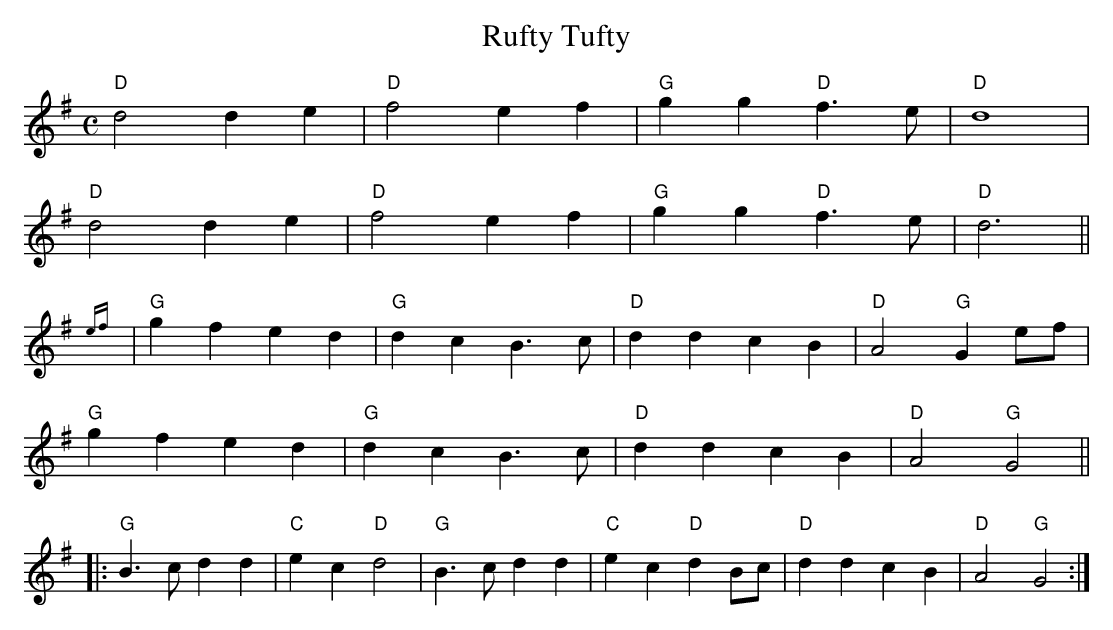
X:1
T:Rufty Tufty
M:C
L:1/8
K:Gmaj
"D" d4 d2 e2| "D" f4 e2 f2 |"G" g2 g2 "D" f3 e| "D" d8|
"D" d4 d2 e2| "D" f4 e2 f2| "G" g2 g2 "D" f3 e| "D" d6 ||
{ef} | "G" g2 f2 e2 d2| "G" d2 c2 B3 c| "D" d2 d2 c2 B2| "D" A4 "G" G2 ef|
       "G" g2 f2 e2 d2| "G" d2 c2 B3 c| "D" d2 d2 c2 B2| "D" A4 "G" G4 ||
|: "G" B3 c d2 d2| "C" e2 c2 "D" d4| "G" B3 c d2 d2| "C" e2 c2 "D" d2 Bc|\
   "D" d2 d2 c2 B2| "D" A4 "G" G4:|
